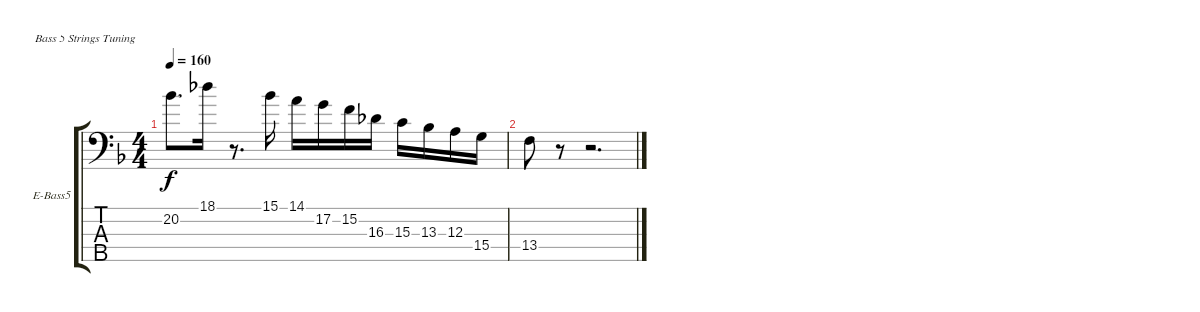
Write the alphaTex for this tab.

\defaultSystemsLayout 4
\bracketExtendMode groupsimilarinstruments
\firstSystemTrackNameOrientation horizontal
\otherSystemsTrackNameOrientation horizontal
\track ("Electric Bass" "E-Bass5") {instrument electricbassfinger}
\staff {score tabs}
\tuning (G2 D2 A1 E1 B0)
\ts (4 4)
\tempo 160
\clef f4
\scale
0.517987
\ks dminor
20.2.8{d dy f} 18.1.16 r.8{d} 15.1.16 14.1.16 17.2.16 15.2.16 16.3.16 15.3.16 13.3.16 12.3.16 15.4.16 |
13.4.8 r.8 r.2{d}
